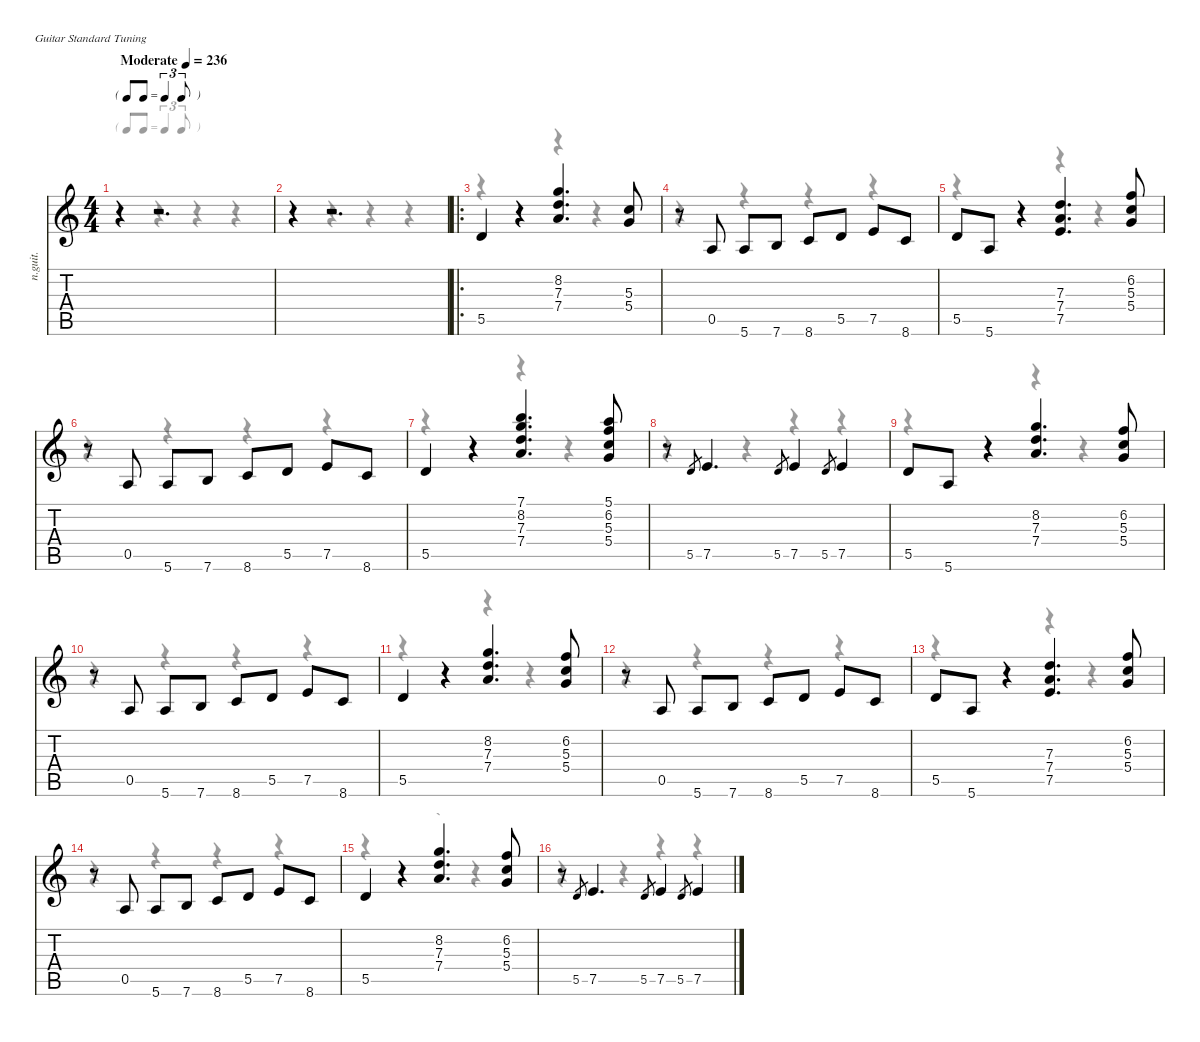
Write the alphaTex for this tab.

\defaultSystemsLayout 4
\hideDynamics
\bracketExtendMode nobrackets
\otherSystemsTrackNameOrientation horizontal
\track ("SOLO Carlton" "n.guit.") {instrument acousticguitarnylon}
\staff {score tabs}
\tuning (E4 B3 G3 D3 A2 E2)
\voice
\ts (4 4)
\beaming (8 2 2 2 2)
\tf triplet8th
\tempo (236 "Moderate")
\clef g2
\ks c
r.4{dy ff instrument acousticguitarnylon beam Up} r.2{d beam Up} |
r.4{beam Up} r.2{d beam Up} |
\ro
5.5.4{beam Up} r.4{beam Up} (8.2 7.3 7.4).4{d beam Up} (5.3 5.4).8{beam Up} |
r.8{beam Up} 0.5.8{beam Up} 5.6.8{beam Up} 7.6.8{beam Up} 8.6.8{beam Up} 5.5.8{beam Up} 7.5.8{beam Up} 8.6.8{beam Up} |
5.5.8{beam Up} 5.6.8{beam Up} r.4{beam Up} (7.3 7.4 7.5).4{d beam Up} (6.2 5.3 5.4).8{beam Up} |
r.8{beam Up} 0.5.8{beam Up} 5.6.8{beam Up} 7.6.8{beam Up} 8.6.8{beam Up} 5.5.8{beam Up} 7.5.8{beam Up} 8.6.8{beam Up} |
5.5.4{beam Up} r.4{beam Up} (7.1 8.2 7.3 7.4).4{d beam Up} (5.1 6.2 5.3 5.4).8{beam Up} |
r.8{beam Up} 5.5.8{gr dy mf beam Up} 7.5.4{d dy f beam Up} 5.5.8{gr beam Up} 7.5.4{dy ff beam Up} 5.5.8{gr dy f beam Up} 7.5.4{dy ff beam Up} |
5.5.8{beam Up} 5.6.8{beam Up} r.4{beam Up} (8.2 7.3 7.4).4{d beam Up} (6.2 5.3 5.4).8{beam Up} |
r.8{beam Up} 0.5.8{beam Up} 5.6.8{beam Up} 7.6.8{beam Up} 8.6.8{beam Up} 5.5.8{beam Up} 7.5.8{beam Up} 8.6.8{beam Up} |
5.5.4{beam Up} r.4{beam Up} (8.2 7.3 7.4).4{d beam Up} (6.2 5.3 5.4).8{beam Up} |
r.8{beam Up} 0.5.8{beam Up} 5.6.8{beam Up} 7.6.8{beam Up} 8.6.8{beam Up} 5.5.8{beam Up} 7.5.8{beam Up} 8.6.8{beam Up} |
5.5.8{beam Up} 5.6.8{beam Up} r.4{beam Up} (7.3 7.4 7.5).4{d beam Up} (6.2 5.3 5.4).8{beam Up} |
r.8{beam Up} 0.5.8{beam Up} 5.6.8{beam Up} 7.6.8{beam Up} 8.6.8{beam Up} 5.5.8{beam Up} 7.5.8{beam Up} 8.6.8{beam Up} |
5.5.4{beam Up} r.4{beam Up} (8.2 7.3 7.4).4{d beam Up} (6.2 5.3 5.4).8{beam Up} |
r.8{beam Up} 5.5.8{gr dy mf beam Up} 7.5.4{d dy f beam Up} 5.5.8{gr beam Up} 7.5.4{dy ff beam Up} 5.5.8{gr dy f beam Up} 7.5.4{dy ff beam Up}
\voice
\clef g2
\ottava regular
\simile none
\ks c
r.4{dy mf beam Down} r.4{beam Down} r.4{beam Down} r.4{beam Down} |
r.4{beam Down} r.4{beam Down} r.4{beam Down} r.4{beam Down} |
r.4{beam Down} r.4{beam Down} r.4{beam Down} r.4{beam Down} |
r.4{beam Down} r.4{beam Down} r.4{beam Down} r.4{beam Down} |
r.4{beam Down} r.4{beam Down} r.4{beam Down} r.4{beam Down} |
r.4{beam Down} r.4{beam Down} r.4{beam Down} r.4{beam Down} |
r.4{beam Down} r.4{beam Down} r.4{beam Down} r.4{beam Down} |
r.4{beam Down} r.4{beam Down} r.4{beam Down} r.4{beam Down} |
r.4{beam Down} r.4{beam Down} r.4{beam Down} r.4{beam Down} |
r.4{beam Down} r.4{beam Down} r.4{beam Down} r.4{beam Down} |
r.4{beam Down} r.4{beam Down} r.4{beam Down} r.4{beam Down} |
r.4{beam Down} r.4{beam Down} r.4{beam Down} r.4{beam Down} |
r.4{beam Down} r.4{beam Down} r.4{beam Down} r.4{beam Down} |
r.4{beam Down} r.4{beam Down} r.4{beam Down} r.4{beam Down} |
r.4{beam Down} r.4{beam Down} r.4{beam Down} r.4{beam Down} |
r.4{beam Down} r.4{beam Down} r.4{beam Down} r.4{beam Down}
